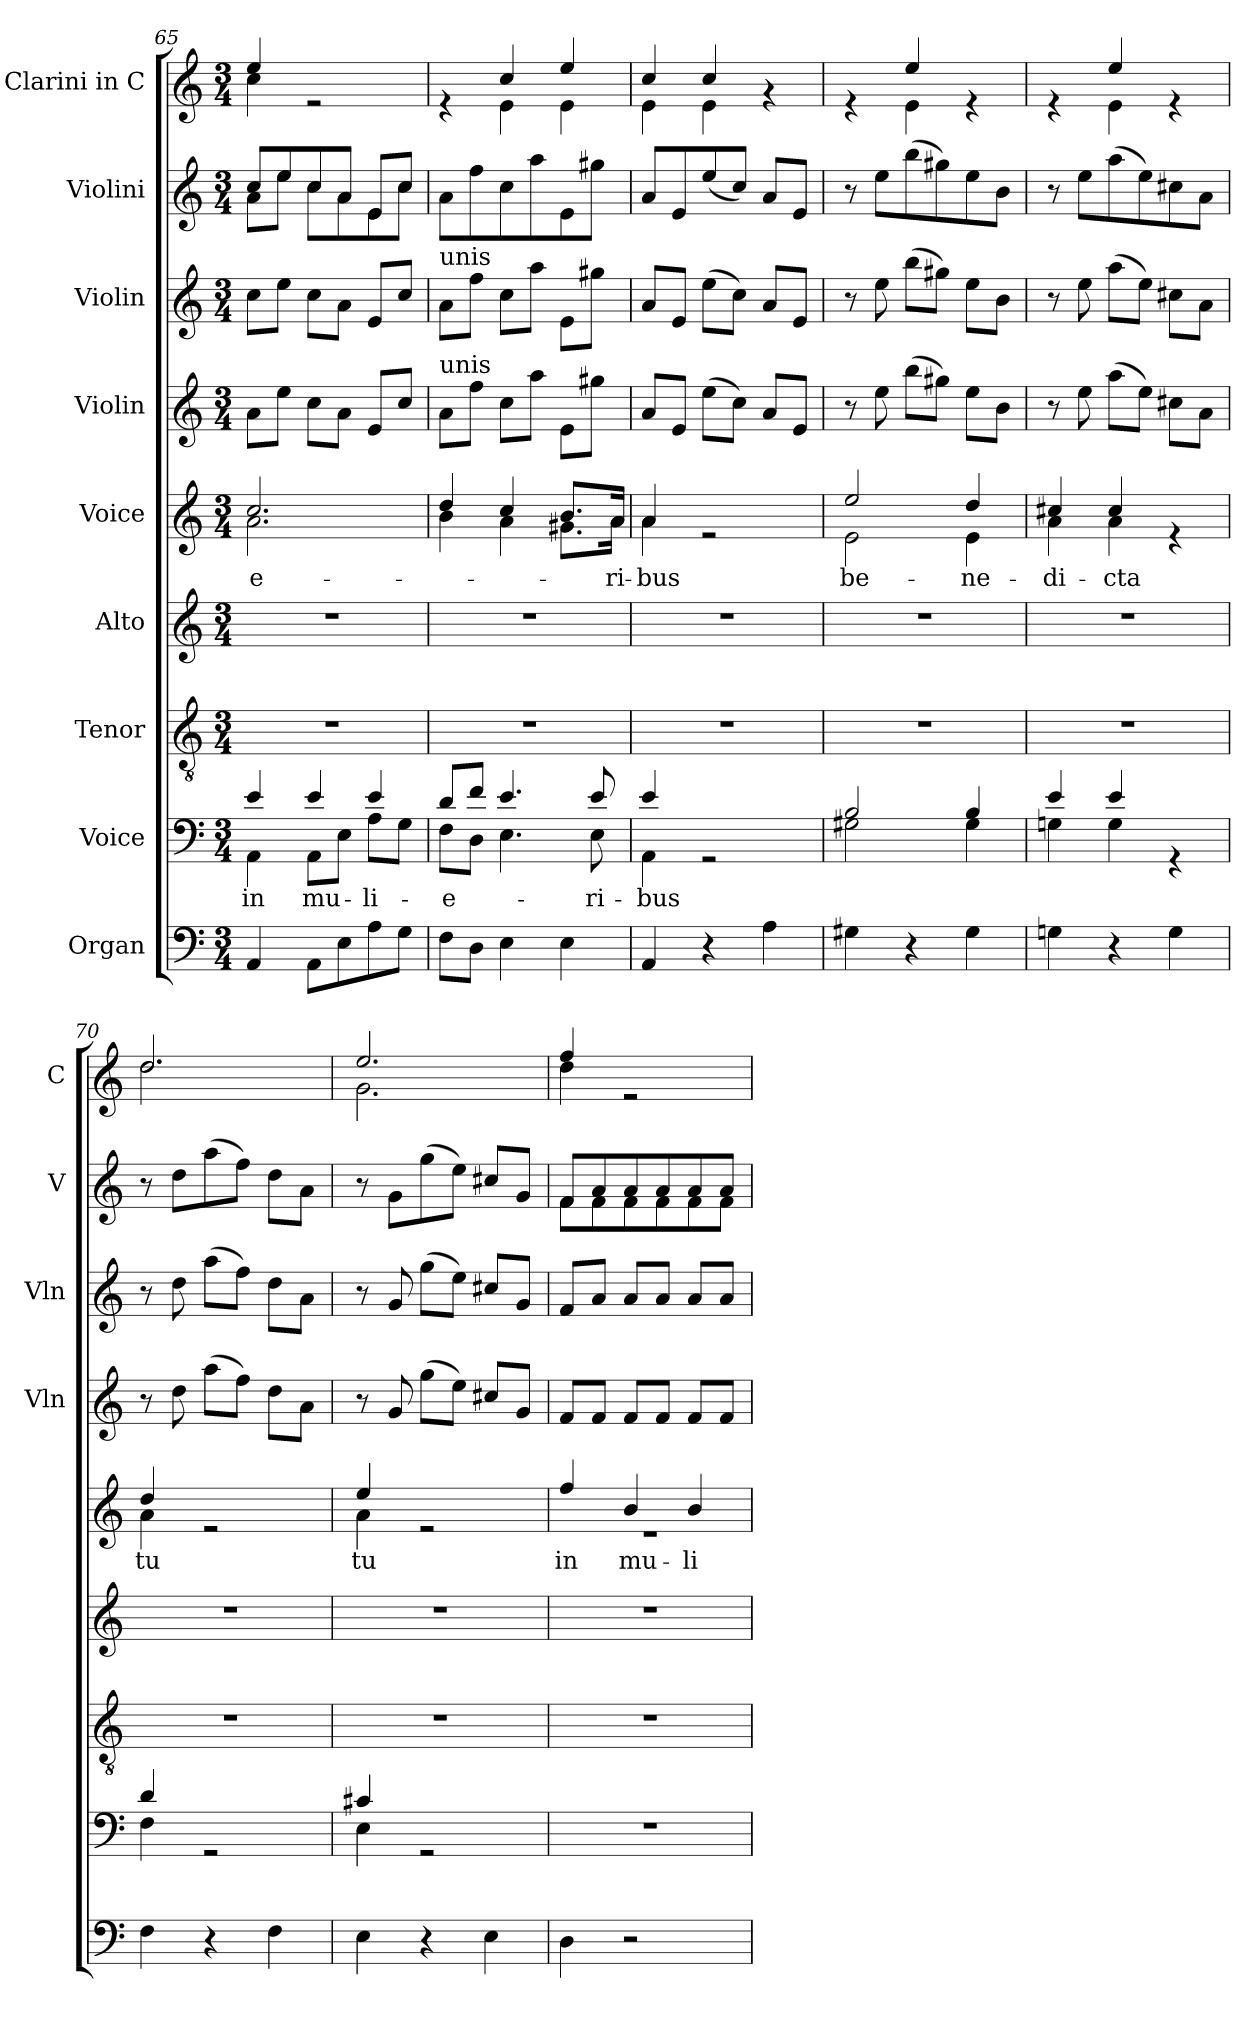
**kern	**kern	**text	**kern	**kern	**kern	**text	**kern	**kern	**kern	**kern
*part9	*part8	*part8	*part7	*part6	*part5	*part5	*part4	*part3	*part2	*part1
*staff9	*staff8	*staff8	*staff7	*staff6	*staff5	*staff5	*staff4	*staff3	*staff2	*staff1
*I"Organ	*I"Voice	*	*I"Tenor	*I"Alto	*I"Voice	*	*I"Violin	*I"Violin	*I"Violini	*I"Clarini in C
*	*	*	*	*	*	*	*I'Vln	*I'Vln	*I'V	*I'C
*clefF4	*clefF4	*	*clefGv2	*clefG2	*clefG2	*	*clefG2	*clefG2	*clefG2	*clefG2
*k[]	*k[]	*	*k[]	*k[]	*k[]	*	*k[]	*k[]	*k[]	*k[]
*M3/4	*M3/4	*	*M3/4	*M3/4	*M3/4	*	*M3/4	*M3/4	*M3/4	*M3/4
=65	=65	=65	=65	=65	=65	=65	=65	=65	=65	=65
*	*^	*	*	*	*	*	*	*	*	*
!	!	!	!LO:LY:b	!	!	!	!LO:LY:b	!	!	!	!
*	*	*	*	*	*	*^	*	*	*	*^	*^
4AA/	4e/	4AA\	in	2.r	2.r	2.cc/	2.a\	-e-	8a\L	8cc\L	8cc/L	8a\L	4ee/	4cc\
.	.	.	.	.	.	.	.	.	8ee\J	8ee\J	8ee/	8ee\J	.	.
!	!	!	!LO:LY:b	!	!	!	!	!	!	!	!	!	!	!
8AA\L	4e/	8AA\L	mu-	.	.	.	.	.	8cc\L	8cc\L	8cc/	8cc\L	2re	2ryy
8E\	.	8E\J	.	.	.	.	.	.	8a\J	8a\J	8a/J	8a\	.	.
!	!	!	!LO:LY:b	!	!	!	!	!	!	!	!	!	!	!
8A\	4e/	8A\L	-li-	.	.	.	.	.	8e/L	8e/L	8e/L	8e\	.	.
8G\J	.	8G\J	.	.	.	.	.	.	8cc/J	8cc/J	8cc/J	8cc\J	.	.
=66	=66	=66	=66	=66	=66	=66	=66	=66	=66	=66	=66	=66	=66	=66
!	!	!	!	!	!	!	!	!	!	!	!LO:TX:a:t=unis	!	!	!
!	!	!	!	!	!	!	!	!	!	!LO:TX:a:t=unis	!	!	!	!
!	!	!	!	!	!	!	!	!	!LO:TX:a:t=unis	!	!	!	!	!
!	!	!	!LO:LY:b	!	!	!	!	!	!	!	!	!	!	!
*	*	*	*	*	*	*	*	*	*	*	*v	*v	*	*
8F\L	8d/L	8F\L	-e-	2.r	2.r	4dd/	4b\	.	8a\L	8a\L	8a\L	4re	4ryy
8D\J	8f/J	8D\J	.	.	.	.	.	.	8ff\J	8ff\J	8ff\	.	.
4E\	4.e/	4.E\	.	.	.	4cc/	4a\	.	8cc\L	8cc\L	8cc\	4cc/	4e\
.	.	.	.	.	.	.	.	.	8aa\J	8aa\J	8aa\	.	.
4E\	.	.	.	.	.	8.b/L	8.g#X\L	.	8e\L	8e\L	8e\	4ee/	4e\
!	!	!	!LO:LY:b	!	!	!	!	!	!	!	!	!	!
.	8e/	8E\	-ri-	.	.	.	.	.	8gg#X\J	8gg#X\J	8gg#X\J	.	.
!	!	!	!	!	!	!	!	!LO:LY:b	!	!	!	!	!
.	.	.	.	.	.	16a/Jk	16a\Jk	-ri-	.	.	.	.	.
=67	=67	=67	=67	=67	=67	=67	=67	=67	=67	=67	=67	=67	=67
!	!	!	!LO:LY:b	!	!	!	!	!LO:LY:b	!	!	!	!	!
4AA/	4e/	4AA\	-bus	2.r	2.r	4a/	4a\	-bus	8a/L	8a/L	8a/L	4cc/	4e\
.	.	.	.	.	.	.	.	.	8e/J	8e/J	8e/	.	.
4r	2rGG	2ryy	.	.	.	2re	2ryy	.	(8ee\L	(8ee\L	(8ee/	4cc/	4e\
.	.	.	.	.	.	.	.	.	8cc\J)	8cc\J)	8cc/J)	.	.
4A\	.	.	.	.	.	.	.	.	8a/L	8a/L	8a/L	4rg	4ryy
.	.	.	.	.	.	.	.	.	8e/J	8e/J	8e/J	.	.
!!LO:LB:g=z	!!
=68	=68	=68	=68	=68	=68	=68	=68	=68	=68	=68	=68	=68	=68
!	!	!	!	!	!	!	!	!LO:LY:b	!	!	!	!	!
4G#X\	2B/	2G#X\	.	2.r	2.r	2ee/	2e\	be-	8r	8r	8r	4re	4ryy
.	.	.	.	.	.	.	.	.	8ee\	8ee\	8ee\L	.	.
4r	.	.	.	.	.	.	.	.	(8bb\L	(8bb\L	(8bb\	4ee/	4e\
.	.	.	.	.	.	.	.	.	8gg#X\J)	8gg#X\J)	8gg#X\)	.	.
!	!	!	!	!	!	!	!	!LO:LY:b	!	!	!	!	!
4G#\	4B/	4G#\	.	.	.	4dd/	4e\	-ne-	8ee\L	8ee\L	8ee\	4re	4ryy
.	.	.	.	.	.	.	.	.	8b\J	8b\J	8b\J	.	.
=69	=69	=69	=69	=69	=69	=69	=69	=69	=69	=69	=69	=69	=69
!	!	!	!	!	!	!	!	!LO:LY:b	!	!	!	!	!
4Gn\	4e/	4Gn\	.	2.r	2.r	4cc#X/	4a\	-di-	8r	8r	8r	4re	4ryy
.	.	.	.	.	.	.	.	.	8ee\	8ee\	8ee\L	.	.
!	!	!	!	!	!	!	!	!LO:LY:b	!	!	!	!	!
4r	4e/	4G\	.	.	.	4cc#/	4a\	-cta	(8aa\L	(8aa\L	(8aa\	4ee/	4e\
.	.	.	.	.	.	.	.	.	8ee\J)	8ee\J)	8ee\)	.	.
4G\	4rGG	4ryy	.	.	.	4re	4ryy	.	8cc#X\L	8cc#X\L	8cc#X\	4re	4ryy
.	.	.	.	.	.	.	.	.	8a\J	8a\J	8a\J	.	.
=70	=70	=70	=70	=70	=70	=70	=70	=70	=70	=70	=70	=70	=70
!	!	!	!	!	!	!	!	!LO:LY:b	!	!	!	!	!
4F\	4d/	4F\	.	2.r	2.r	4dd/	4a\	tu	8r	8r	8r	2.dd/	2.dd\
.	.	.	.	.	.	.	.	.	8dd\	8dd\	8dd\L	.	.
4r	2rGG	2ryy	.	.	.	2re	2ryy	.	(8aa\L	(8aa\L	(8aa\	.	.
.	.	.	.	.	.	.	.	.	8ff\J)	8ff\J)	8ff\J)	.	.
4F\	.	.	.	.	.	.	.	.	8dd\L	8dd\L	8dd\L	.	.
.	.	.	.	.	.	.	.	.	8a\J	8a\J	8a\J	.	.
=71	=71	=71	=71	=71	=71	=71	=71	=71	=71	=71	=71	=71	=71
!	!	!	!	!	!	!	!	!LO:LY:b	!	!	!	!	!
4E\	4c#X/	4E\	.	2.r	2.r	4ee/	4a\	tu	8r	8r	8r	2.ee/	2.g\
.	.	.	.	.	.	.	.	.	8g/	8g/	8g\L	.	.
4r	2rGG	2ryy	.	.	.	2re	2ryy	.	(8gg\L	(8gg\L	(8gg\	.	.
.	.	.	.	.	.	.	.	.	8ee\J)	8ee\J)	8ee\J)	.	.
4E\	.	.	.	.	.	.	.	.	8cc#X/L	8cc#X/L	8cc#X/L	.	.
.	.	.	.	.	.	.	.	.	8g/J	8g/J	8g/J	.	.
*	*v	*v	*	*	*	*	*	*	*	*	*	*	*
=72	=72	=72	=72	=72	=72	=72	=72	=72	=72	=72	=72	=72
!	!	!	!	!	!	!	!LO:LY:b	!	!	!	!	!
*	*	*	*	*	*	*	*	*	*	*^	*	*
4D\	2.r	.	2.r	2.r	4ff/	2.r	in	8f/L	8f/L	8f/L	8f\L	4ff/	4dd\
.	.	.	.	.	.	.	.	8f/J	8a/J	8a/	8f\	.	.
!	!	!	!	!	!	!	!LO:LY:b	!	!	!	!	!	!
2r	.	.	.	.	4b/	.	mu-	8f/L	8a/L	8a/	8f\	2re	2ryy
.	.	.	.	.	.	.	.	8f/J	8a/J	8a/	8f\	.	.
!	!	!	!	!	!	!	!LO:LY:b	!	!	!	!	!	!
.	.	.	.	.	4b/	.	-li-	8f/L	8a/L	8a/	8f\	.	.
.	.	.	.	.	.	.	.	8f/J	8a/J	8a/J	8f\J	.	.
*	*	*	*	*	*	*	*	*	*	*v	*v	*	*
*	*	*	*	*	*v	*v	*	*	*	*	*v	*v
=	=	=	=	=	=	=	=	=	=	=
*-	*-	*-	*-	*-	*-	*-	*-	*-	*-	*-
